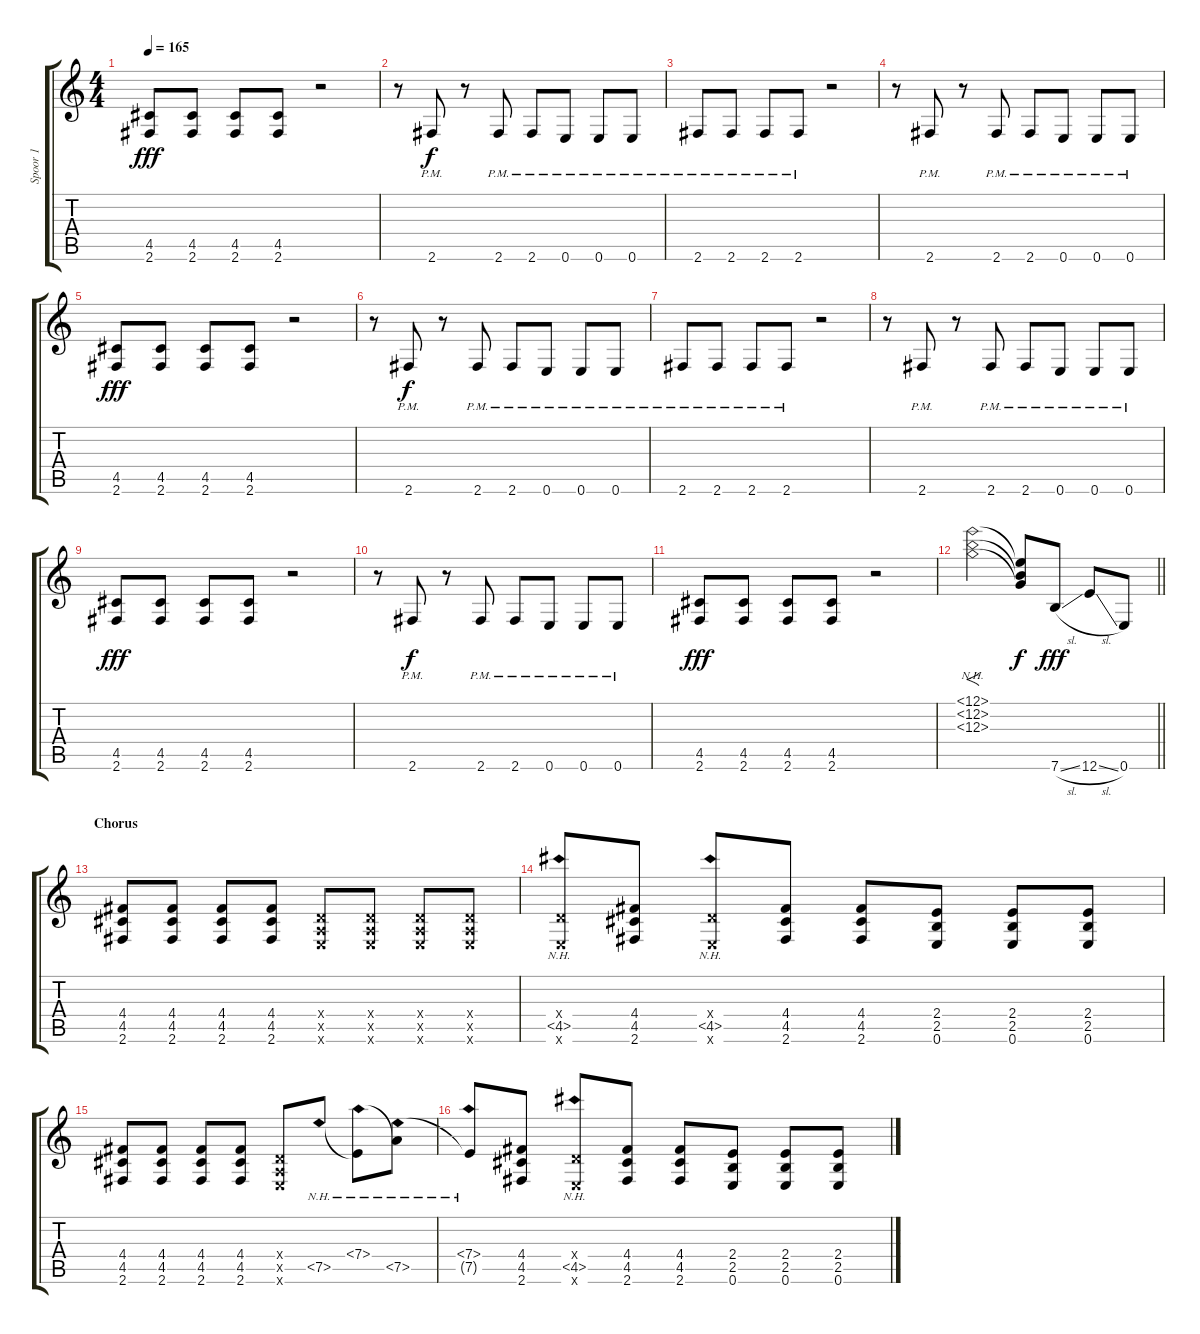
\track ("Spoor 1" "Spoor 1") {instrument distortionguitar}
\staff {score tabs}
\tuning (E4 B3 G3 D3 A2 E2) {hide}
\ts (4 4)
\tempo 165
\clef g2
\ks c
(4.5 2.6).8{dy fff} (4.5 2.6).8 (4.5 2.6).8 (4.5 2.6).8 r.2 |
r.8 2.6{pm}.8{dy f} r.8 2.6{pm}.8 2.6{pm}.8 0.6{pm}.8 0.6{pm}.8 0.6{pm}.8 |
2.6{pm}.8 2.6{pm}.8 2.6{pm}.8 2.6{pm}.8 r.2 |
r.8 2.6{pm}.8 r.8 2.6{pm}.8 2.6{pm}.8 0.6{pm}.8 0.6{pm}.8 0.6{pm}.8 |
(4.5 2.6).8{dy fff} (4.5 2.6).8 (4.5 2.6).8 (4.5 2.6).8 r.2 |
r.8 2.6{pm}.8{dy f} r.8 2.6{pm}.8 2.6{pm}.8 0.6{pm}.8 0.6{pm}.8 0.6{pm}.8 |
2.6{pm}.8 2.6{pm}.8 2.6{pm}.8 2.6{pm}.8 r.2 |
r.8 2.6{pm}.8 r.8 2.6{pm}.8 2.6{pm}.8 0.6{pm}.8 0.6{pm}.8 0.6{pm}.8 |
(4.5 2.6).8{dy fff} (4.5 2.6).8 (4.5 2.6).8 (4.5 2.6).8 r.2 |
r.8 2.6{pm}.8{dy f} r.8 2.6{pm}.8 2.6{pm}.8 0.6{pm}.8 0.6{pm}.8 0.6{pm}.8 |
(4.5 2.6).8{dy fff} (4.5 2.6).8 (4.5 2.6).8 (4.5 2.6).8 r.2 |
\barLineRight lightlight
(0.1{nh} 0.2{nh} 0.3{nh}).2{f} (0.1{t} 0.2{t} 0.3{t}).8{dy f} 7.6{sl}.8{dy fff} 12.6{sl}.8 0.6.8 |
\section ("" "Chorus")
(4.4 4.5 2.6).8 (4.4 4.5 2.6).8 (4.4 4.5 2.6).8 (4.4 4.5 2.6).8 (0.4{x} 0.5{x} 0.6{x}).8 (0.4{x} 0.5{x} 0.6{x}).8 (0.4{x} 0.5{x} 0.6{x}).8 (0.4{x} 0.5{x} 0.6{x}).8 |
(0.4{x} 4.5{nh} 0.6{x}).8 (4.4 4.5 2.6).8 (0.4{x} 4.5{nh} 0.6{x}).8 (4.4 4.5 2.6).8 (4.4 4.5 2.6).8 (2.4 2.5 0.6).8 (2.4 2.5 0.6).8 (2.4 2.5 0.6).8 |
(4.4 4.5 2.6).8 (4.4 4.5 2.6).8 (4.4 4.5 2.6).8 (4.4 4.5 2.6).8 (0.4{x} 0.5{x} 0.6{x}).8 7.5{nh}.8 (7.4{nh} 7.5{t}).8 (7.4{t} 7.5{nh}).8 |
(7.4{nh} 7.5{t}).8 (4.4 4.5 2.6).8 (0.4{x} 4.5{nh} 0.6{x}).8 (4.4 4.5 2.6).8 (4.4 4.5 2.6).8 (2.4 2.5 0.6).8 (2.4 2.5 0.6).8 (2.4 2.5 0.6).8
